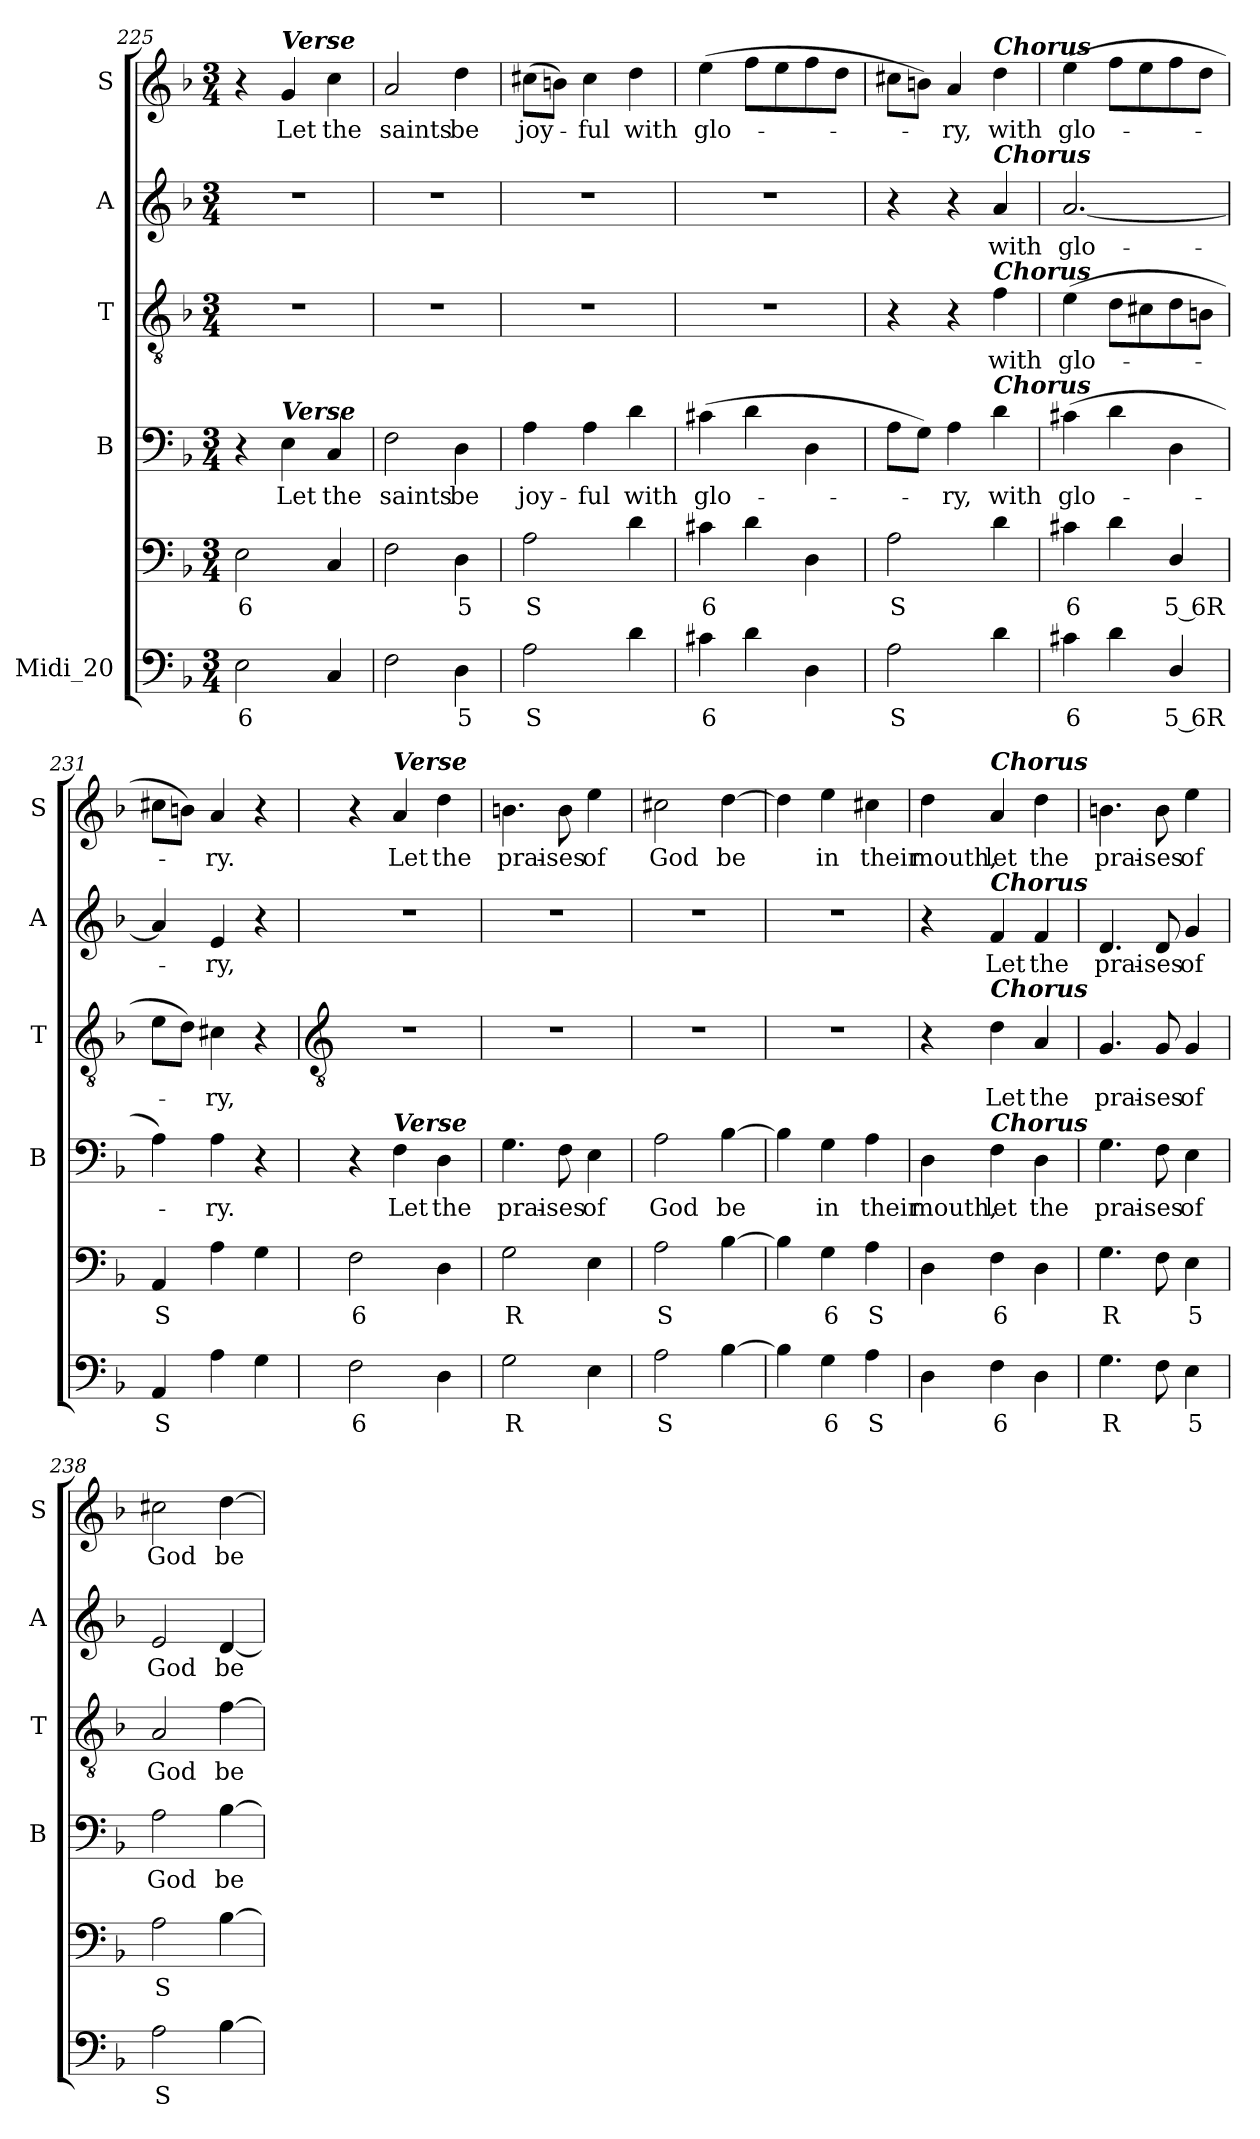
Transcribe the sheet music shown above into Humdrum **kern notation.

**kern	**text	**kern	**text	**kern	**text	**kern	**text	**kern	**text	**kern	**text
*part5	*part5	*part5	*part5	*part4	*part4	*part3	*part3	*part2	*part2	*part1	*part1
*staff6	*staff6	*staff5	*staff5	*staff4	*staff4	*staff3	*staff3	*staff2	*staff2	*staff1	*staff1
*I"Midi_20	*	*	*	*I"B	*	*I"T	*	*I"A	*	*I"S	*
*	*	*	*	*I'B	*	*I'T	*	*I'A	*	*I'S	*
!!LO:LB:g=z
*clefF4	*	*clefF4	*	*clefF4	*	*clefGv2	*	*clefG2	*	*clefG2	*
*k[b-]	*	*k[b-]	*	*k[b-]	*	*k[b-]	*	*k[b-]	*	*k[b-]	*
*F:	*	*F:	*	*F:	*	*F:	*	*F:	*	*F:	*
*M3/4	*	*M3/4	*	*M3/4	*	*M3/4	*	*M3/4	*	*M3/4	*
=225	=225	=225	=225	=225	=225	=225	=225	=225	=225	=225	=225
!	!LO:LY:b	!	!LO:LY:b	!	!	!LO:N:vis=1	!	!LO:N:vis=1	!	!	!
2E	6	2E	6	4r	.	2.r	.	2.r	.	4r	.
!	!	!	!	!	!	!	!	!	!	!LO:TX:a:Bi:t=Verse	!
!	!	!	!	!LO:TX:a:Bi:t=Verse	!	!	!	!	!	!	!
!	!	!	!	!	!LO:LY:b	!	!	!	!	!	!LO:LY:b
.	.	.	.	4E	Let	.	.	.	.	4g	Let
!	!	!	!	!	!LO:LY:b	!	!	!	!	!	!LO:LY:b
4C	.	4C	.	4C	the	.	.	.	.	4cc	the
=226	=226	=226	=226	=226	=226	=226	=226	=226	=226	=226	=226
!	!	!	!	!	!LO:LY:b	!LO:N:vis=1	!	!LO:N:vis=1	!	!	!LO:LY:b
2F	.	2F	.	2F	saints	2.r	.	2.r	.	2a	saints
!	!LO:LY:b	!	!LO:LY:b	!	!LO:LY:b	!	!	!	!	!	!LO:LY:b
4D	5	4D	5	4D	be	.	.	.	.	4dd	be
=227	=227	=227	=227	=227	=227	=227	=227	=227	=227	=227	=227
!	!LO:LY:b	!	!LO:LY:b	!	!LO:LY:b	!LO:N:vis=1	!	!LO:N:vis=1	!	!	!LO:LY:b
2A	S	2A	S	4A	joy-	2.r	.	2.r	.	(>8cc#XL	joy-
.	.	.	.	.	.	.	.	.	.	8bnJ)	.
!	!	!	!	!	!LO:LY:b	!	!	!	!	!	!LO:LY:b
.	.	.	.	4A	-ful	.	.	.	.	4cc#	ful
!	!	!	!	!	!LO:LY:b	!	!	!	!	!	!LO:LY:b
4d	.	4d	.	4d	with	.	.	.	.	4dd	with
=228	=228	=228	=228	=228	=228	=228	=228	=228	=228	=228	=228
!	!LO:LY:b	!	!LO:LY:b	!	!LO:LY:b	!LO:N:vis=1	!	!LO:N:vis=1	!	!	!LO:LY:b
4c#X	6	4c#X	6	(>4c#X	glo-	2.r	.	2.r	.	(>4ee	glo-
4d	.	4d	.	4d	.	.	.	.	.	8ffL	.
.	.	.	.	.	.	.	.	.	.	8ee	.
4D	.	4D	.	4D	.	.	.	.	.	8ff	.
.	.	.	.	.	.	.	.	.	.	8ddJ	.
=229	=229	=229	=229	=229	=229	=229	=229	=229	=229	=229	=229
!	!LO:LY:b	!	!LO:LY:b	!	!	!	!	!	!	!	!
2A	S	2A	S	8AL	.	4r	.	4r	.	8cc#XL	.
.	.	.	.	8GJ)	.	.	.	.	.	8bnJ)	.
!	!	!	!	!	!LO:LY:b	!	!	!	!	!	!LO:LY:b
.	.	.	.	4A	ry,	4r	.	4r	.	4a	ry,
!	!	!	!	!	!	!	!	!	!	!LO:TX:a:Bi:t=Chorus	!
!	!	!	!	!	!	!	!	!LO:TX:a:Bi:t=Chorus	!	!	!
!	!	!	!	!	!	!LO:TX:a:Bi:t=Chorus	!	!	!	!	!
!	!	!	!	!LO:TX:a:Bi:t=Chorus	!	!	!	!	!	!	!
!	!	!	!	!	!LO:LY:b	!	!LO:LY:b	!	!LO:LY:b	!	!LO:LY:b
4d	.	4d	.	4d	with	4f	with	4a	with	4dd	with
=230	=230	=230	=230	=230	=230	=230	=230	=230	=230	=230	=230
!	!LO:LY:b	!	!LO:LY:b	!	!LO:LY:b	!	!LO:LY:b	!	!LO:LY:b	!	!LO:LY:b
4c#X	6	4c#X	6	(>4c#X	glo-	(>4e	glo-	[2.a	glo-	(>4ee	glo-
4d	.	4d	.	4d	.	8dL	.	.	.	8ffL	.
.	.	.	.	.	.	8c#X	.	.	.	8ee	.
!	!LO:LY:b	!	!LO:LY:b	!	!	!	!	!	!	!	!
4D/	5 6R	4D/	5 6R	4D	.	8d	.	.	.	8ff	.
.	.	.	.	.	.	8BnJ	.	.	.	8ddJ	.
=231	=231	=231	=231	=231	=231	=231	=231	=231	=231	=231	=231
!	!LO:LY:b	!	!LO:LY:b	!	!	!	!	!	!	!	!
4AA	S	4AA	S	4A)	.	8eL	.	4a]	.	8cc#XL	.
.	.	.	.	.	.	8dJ)	.	.	.	8bnJ)	.
!	!	!	!	!	!LO:LY:b	!	!LO:LY:b	!	!LO:LY:b	!	!LO:LY:b
4A	.	4A	.	4A	ry.	4c#X	ry,	4e	ry,	4a	ry.
4G	.	4G	.	4r	.	4r	.	4r	.	4r	.
!!LO:LB:g=z
=232	=232	=232	=232	=232	=232	=232	=232	=232	=232	=232	=232
*	*	*	*	*	*	*clefGv2	*	*	*	*	*
!	!LO:LY:b	!	!LO:LY:b	!	!	!LO:N:vis=1	!	!LO:N:vis=1	!	!	!
2F	6	2F	6	4r	.	2.r	.	2.r	.	4r	.
!	!	!	!	!	!	!	!	!	!	!LO:TX:a:Bi:t=Verse	!
!	!	!	!	!LO:TX:a:Bi:t=Verse	!	!	!	!	!	!	!
!	!	!	!	!	!LO:LY:b	!	!	!	!	!	!LO:LY:b
.	.	.	.	4F	Let	.	.	.	.	4a	Let
!	!	!	!	!	!LO:LY:b	!	!	!	!	!	!LO:LY:b
4D	.	4D	.	4D	the	.	.	.	.	4dd	the
=233	=233	=233	=233	=233	=233	=233	=233	=233	=233	=233	=233
!	!LO:LY:b	!	!LO:LY:b	!	!LO:LY:b	!LO:N:vis=1	!	!LO:N:vis=1	!	!	!LO:LY:b
2G	R	2G	R	4.G	prai-	2.r	.	2.r	.	4.bn	prai-
!	!	!	!	!	!LO:LY:b	!	!	!	!	!	!LO:LY:b
.	.	.	.	8F	-ses	.	.	.	.	8b	-ses
!	!	!	!	!	!LO:LY:b	!	!	!	!	!	!LO:LY:b
4E	.	4E	.	4E	of	.	.	.	.	4ee	of
=234	=234	=234	=234	=234	=234	=234	=234	=234	=234	=234	=234
!	!LO:LY:b	!	!LO:LY:b	!	!LO:LY:b	!LO:N:vis=1	!	!LO:N:vis=1	!	!	!LO:LY:b
2A	S	2A	S	2A	God	2.r	.	2.r	.	2cc#X	God
!	!	!	!	!	!LO:LY:b	!	!	!	!	!	!LO:LY:b
[4B-	.	[4B-	.	[4B-	be	.	.	.	.	[4dd	be
=235	=235	=235	=235	=235	=235	=235	=235	=235	=235	=235	=235
!	!	!	!	!	!	!LO:N:vis=1	!	!LO:N:vis=1	!	!	!
4B-]	.	4B-]	.	4B-]	.	2.r	.	2.r	.	4dd]	.
!	!LO:LY:b	!	!LO:LY:b	!	!LO:LY:b	!	!	!	!	!	!LO:LY:b
4G	6	4G	6	4G	in	.	.	.	.	4ee	in
!	!LO:LY:b	!	!LO:LY:b	!	!LO:LY:b	!	!	!	!	!	!LO:LY:b
4A	S	4A	S	4A	their	.	.	.	.	4cc#X	their
=236	=236	=236	=236	=236	=236	=236	=236	=236	=236	=236	=236
!	!	!	!	!	!LO:LY:b	!	!	!	!	!	!LO:LY:b
4D	.	4D	.	4D	mouth,	4r	.	4r	.	4dd	mouth,
!	!	!	!	!	!	!	!	!	!	!LO:TX:a:Bi:t=Chorus	!
!	!	!	!	!	!	!	!	!LO:TX:a:Bi:t=Chorus	!	!	!
!	!	!	!	!	!	!LO:TX:a:Bi:t=Chorus	!	!	!	!	!
!	!	!	!	!LO:TX:a:Bi:t=Chorus	!	!	!	!	!	!	!
!	!LO:LY:b	!	!LO:LY:b	!	!LO:LY:b	!	!LO:LY:b	!	!LO:LY:b	!	!LO:LY:b
4F	6	4F	6	4F	let	4d	Let	4f	Let	4a	let
!	!	!	!	!	!LO:LY:b	!	!LO:LY:b	!	!LO:LY:b	!	!LO:LY:b
4D	.	4D	.	4D	the	4A	the	4f	the	4dd	the
=237	=237	=237	=237	=237	=237	=237	=237	=237	=237	=237	=237
!	!LO:LY:b	!	!LO:LY:b	!	!LO:LY:b	!	!LO:LY:b	!	!LO:LY:b	!	!LO:LY:b
4.G	R	4.G	R	4.G	prai-	4.G	prai-	4.d	prai-	4.bn	prai-
!	!	!	!	!	!LO:LY:b	!	!LO:LY:b	!	!LO:LY:b	!	!LO:LY:b
8F	.	8F	.	8F	-ses	8G	-ses	8d	-ses	8b	-ses
!	!LO:LY:b	!	!LO:LY:b	!	!LO:LY:b	!	!LO:LY:b	!	!LO:LY:b	!	!LO:LY:b
4E	5	4E	5	4E	of	4G	of	4g	of	4ee	of
=238	=238	=238	=238	=238	=238	=238	=238	=238	=238	=238	=238
!	!LO:LY:b	!	!LO:LY:b	!	!LO:LY:b	!	!LO:LY:b	!	!LO:LY:b	!	!LO:LY:b
2A	S	2A	S	2A	God	2A	God	2e	God	2cc#X	God
!	!	!	!	!	!LO:LY:b	!	!LO:LY:b	!	!LO:LY:b	!	!LO:LY:b
[4B-	.	[4B-	.	[4B-	be	[4f	be	[4d	be	[4dd	be
=	=	=	=	=	=	=	=	=	=	=	=
*-	*-	*-	*-	*-	*-	*-	*-	*-	*-	*-	*-
